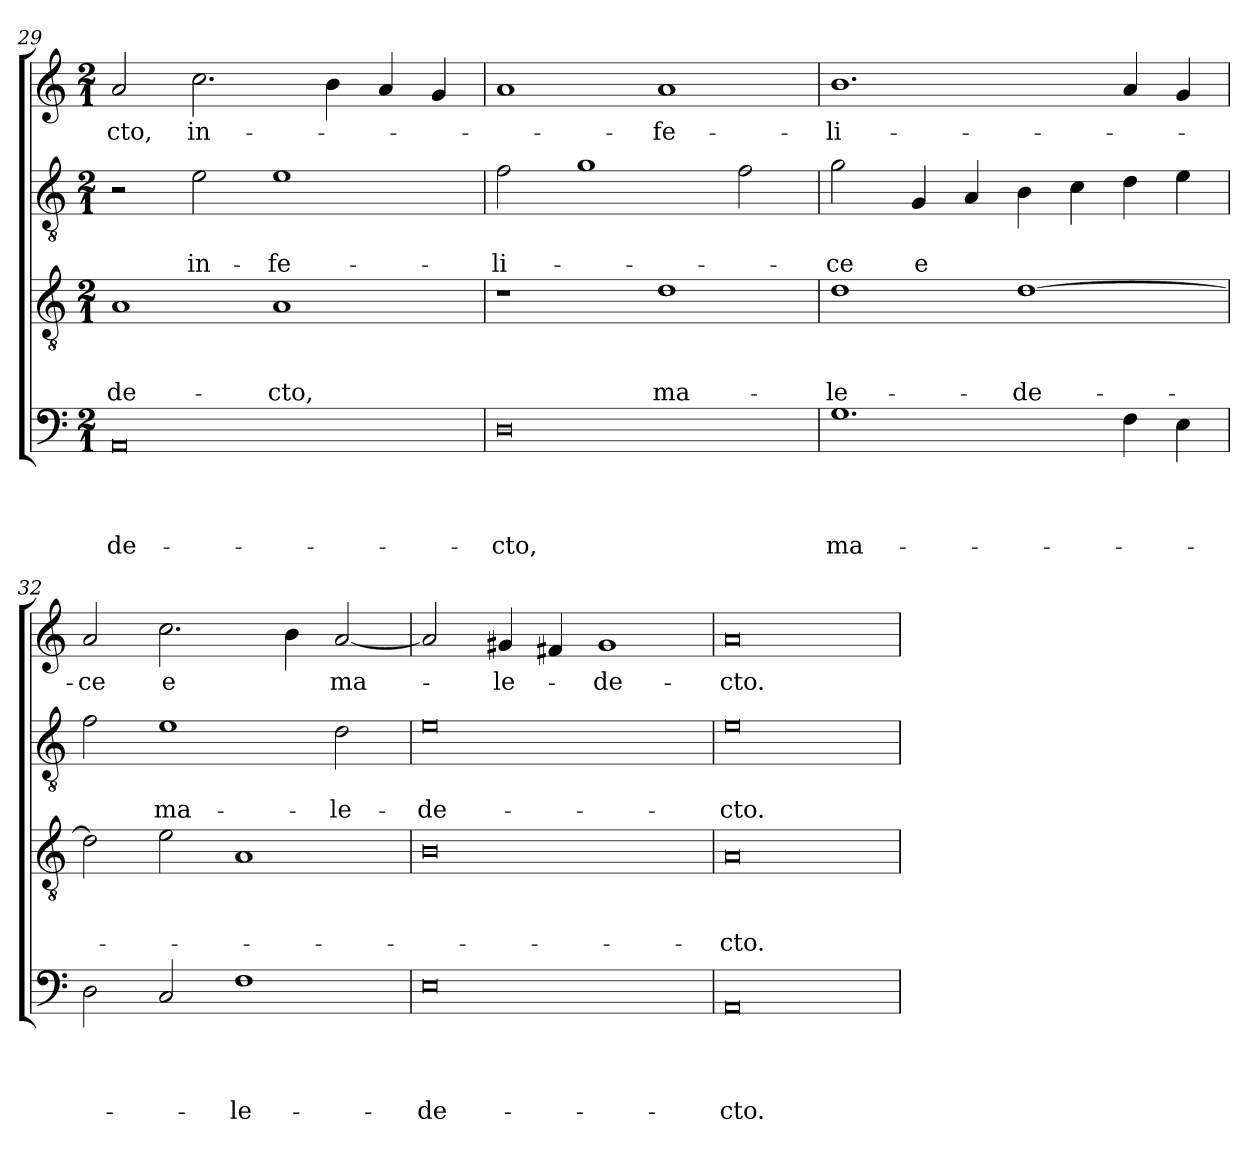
**kern	**text	**text	**text	**text	**kern	**text	**text	**text	**kern	**text	**text	**kern	**text
*part4	*part4	*part4	*part4	*part4	*part3	*part3	*part3	*part3	*part2	*part2	*part2	*part1	*part1
*staff4	*staff4	*staff4	*staff4	*staff4	*staff3	*staff3	*staff3	*staff3	*staff2	*staff2	*staff2	*staff1	*staff1
*clefF4	*	*	*	*	*clefGv2	*	*	*	*clefGv2	*	*	*clefG2	*
*k[]	*	*	*	*	*k[]	*	*	*	*k[]	*	*	*k[]	*
*C:	*	*	*	*	*C:	*	*	*	*C:	*	*	*C:	*
*M2/1	*	*	*	*	*M2/1	*	*	*	*M2/1	*	*	*M2/1	*
=29	=29	=29	=29	=29	=29	=29	=29	=29	=29	=29	=29	=29	=29
0AA	.	.	.	-de-	1A	.	.	-de-	2r	.	.	2a/	-cto,
.	.	.	.	.	.	.	.	.	2e\	.	in-	2.cc\	in-
.	.	.	.	.	1A	.	.	-cto,	1e	.	-fe-	.	.
.	.	.	.	.	.	.	.	.	.	.	.	4b\	.
.	.	.	.	.	.	.	.	.	.	.	.	4a/	.
.	.	.	.	.	.	.	.	.	.	.	.	4g/	.
!!LO:LB:g=z
=30	=30	=30	=30	=30	=30	=30	=30	=30	=30	=30	=30	=30	=30
0D	.	.	.	-cto,	1r	.	.	.	2f\	.	-li-	1a	.
.	.	.	.	.	.	.	.	.	1g	.	.	.	.
.	.	.	.	.	1d	.	.	ma-	.	.	.	1a	-fe-
.	.	.	.	.	.	.	.	.	2f\	.	.	.	.
=31	=31	=31	=31	=31	=31	=31	=31	=31	=31	=31	=31	=31	=31
1.G	.	.	.	ma-	1d	.	.	-le-	2g\	.	-ce	1.b	-li-
.	.	.	.	.	.	.	.	.	4G/	.	e	.	.
.	.	.	.	.	.	.	.	.	4A/	.	.	.	.
.	.	.	.	.	[1d	.	.	-de-	4B\	.	.	.	.
.	.	.	.	.	.	.	.	.	4c\	.	.	.	.
4F\	.	.	.	.	.	.	.	.	4d\	.	.	4a/	.
4E\	.	.	.	.	.	.	.	.	4e\	.	.	4g/	.
=32	=32	=32	=32	=32	=32	=32	=32	=32	=32	=32	=32	=32	=32
2D\	.	.	.	.	2d\]	.	.	.	2f\	.	.	2a/	-ce
2C/	.	.	.	.	2e\	.	.	.	1e	.	ma-	2.cc\	e
1F	.	.	.	-le-	1A	.	.	.	.	.	.	.	.
.	.	.	.	.	.	.	.	.	.	.	.	4b\	.
.	.	.	.	.	.	.	.	.	2d\	.	-le-	[2a/	ma-
=33	=33	=33	=33	=33	=33	=33	=33	=33	=33	=33	=33	=33	=33
0E	.	.	.	-de-	0B	.	.	.	0e	.	-de-	2a/]	.
.	.	.	.	.	.	.	.	.	.	.	.	4g#/	-le-
.	.	.	.	.	.	.	.	.	.	.	.	4f#/	.
.	.	.	.	.	.	.	.	.	.	.	.	1g#	-de-
=34	=34	=34	=34	=34	=34	=34	=34	=34	=34	=34	=34	=34	=34
0AA	.	.	.	-cto.	0A	.	.	-cto.	0e	.	-cto.	0a	-cto.
=!	=!	=!	=!	=!	=!	=!	=!	=!	=!	=!	=!	=!	=!
*-	*-	*-	*-	*-	*-	*-	*-	*-	*-	*-	*-	*-	*-
